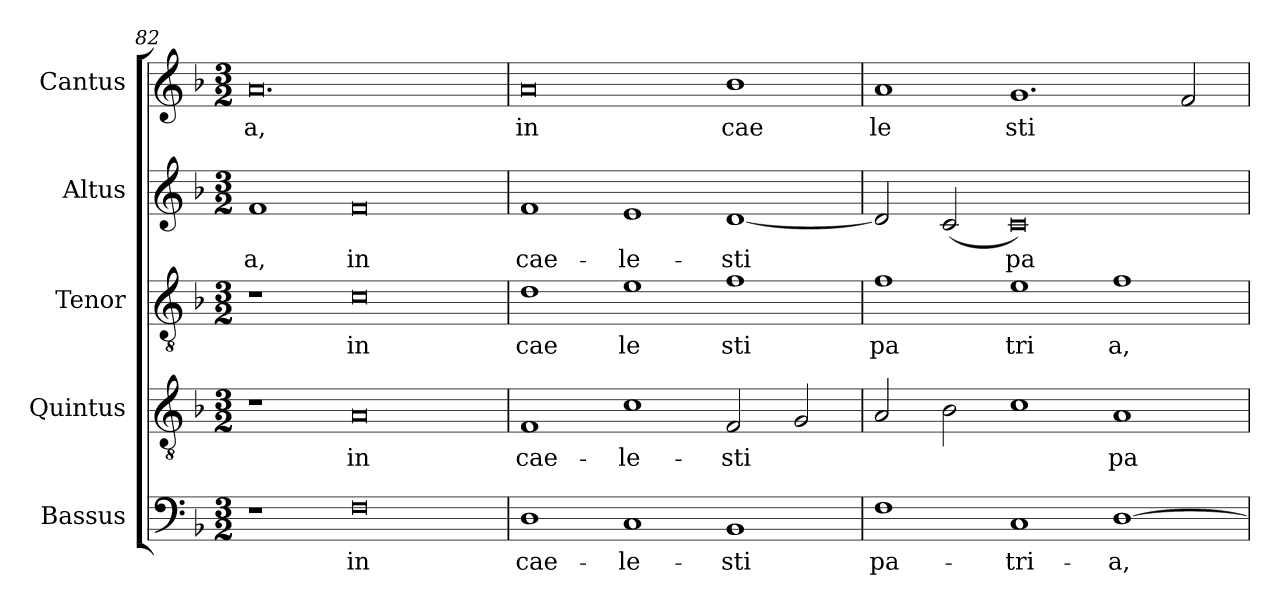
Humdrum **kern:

**kern	**text	**kern	**text	**kern	**text	**kern	**text	**kern	**text
*part5	*part5	*part4	*part4	*part3	*part3	*part2	*part2	*part1	*part1
*staff5	*staff5	*staff4	*staff4	*staff3	*staff3	*staff2	*staff2	*staff1	*staff1
*I"Bassus	*	*I"Quintus	*	*I"Tenor	*	*I"Altus	*	*I"Cantus	*
*clefF4	*	*clefGv2	*	*clefGv2	*	*clefG2	*	*clefG2	*
*k[b-]	*	*k[b-]	*	*k[b-]	*	*k[b-]	*	*k[b-]	*
*F:	*	*F:	*	*F:	*	*F:	*	*F:	*
*M3/2	*	*M3/2	*	*M3/2	*	*M3/2	*	*M3/2	*
=82	=82	=82	=82	=82	=82	=82	=82	=82	=82
!	!	!	!	!	!	!	!LO:LY:b:cj	!	!LO:LY:b:cj
1r	.	1r	.	1r	.	1f	-a,	0.a	a,
!	!LO:LY:b:cj	!	!LO:LY:b:cj	!	!LO:LY:b:cj	!	!LO:LY:b:cj	!	!
0F	in	0A	in	0c	in	0f	in	.	.
=83	=83	=83	=83	=83	=83	=83	=83	=83	=83
!	!LO:LY:b:cj	!	!LO:LY:b:cj	!	!LO:LY:b:cj	!	!LO:LY:b:cj	!	!LO:LY:b:cj
1D	cae-	1F	cae-	1d	cae	1f	cae-	0a	in
!	!LO:LY:b:cj	!	!LO:LY:b:cj	!	!LO:LY:b:cj	!	!LO:LY:b:cj	!	!
1C	-le-	1c	-le-	1e	le	1e	-le-	.	.
!	!LO:LY:b:cj	!	!LO:LY:b:cj	!	!LO:LY:b:cj	!	!LO:LY:b:cj	!	!LO:LY:b:cj
1BB-	-sti	2F/	-sti	1f	sti	[<1d	-sti	1b-	cae
.	.	2G/	.	.	.	.	.	.	.
=84	=84	=84	=84	=84	=84	=84	=84	=84	=84
!	!LO:LY:b:cj	!	!	!	!LO:LY:b:cj	!	!	!	!LO:LY:b:cj
1F	pa-	2A/	.	1f	pa	2d/]	.	1a	le
.	.	2B-\	.	.	.	(<2c/	.	.	.
!	!LO:LY:b:cj	!	!	!	!LO:LY:b:cj	!	!LO:LY:b:cj	!	!LO:LY:b:cj
1C	-tri-	1c	.	1e	tri	0c)	pa-	1.g	sti
!	!LO:LY:b:cj	!	!LO:LY:b:cj	!	!LO:LY:b:cj	!	!	!	!
[<1D	-a,	1A	pa-	1f	a,	.	.	.	.
.	.	.	.	.	.	.	.	2f/	.
=	=	=	=	=	=	=	=	=	=
*-	*-	*-	*-	*-	*-	*-	*-	*-	*-
